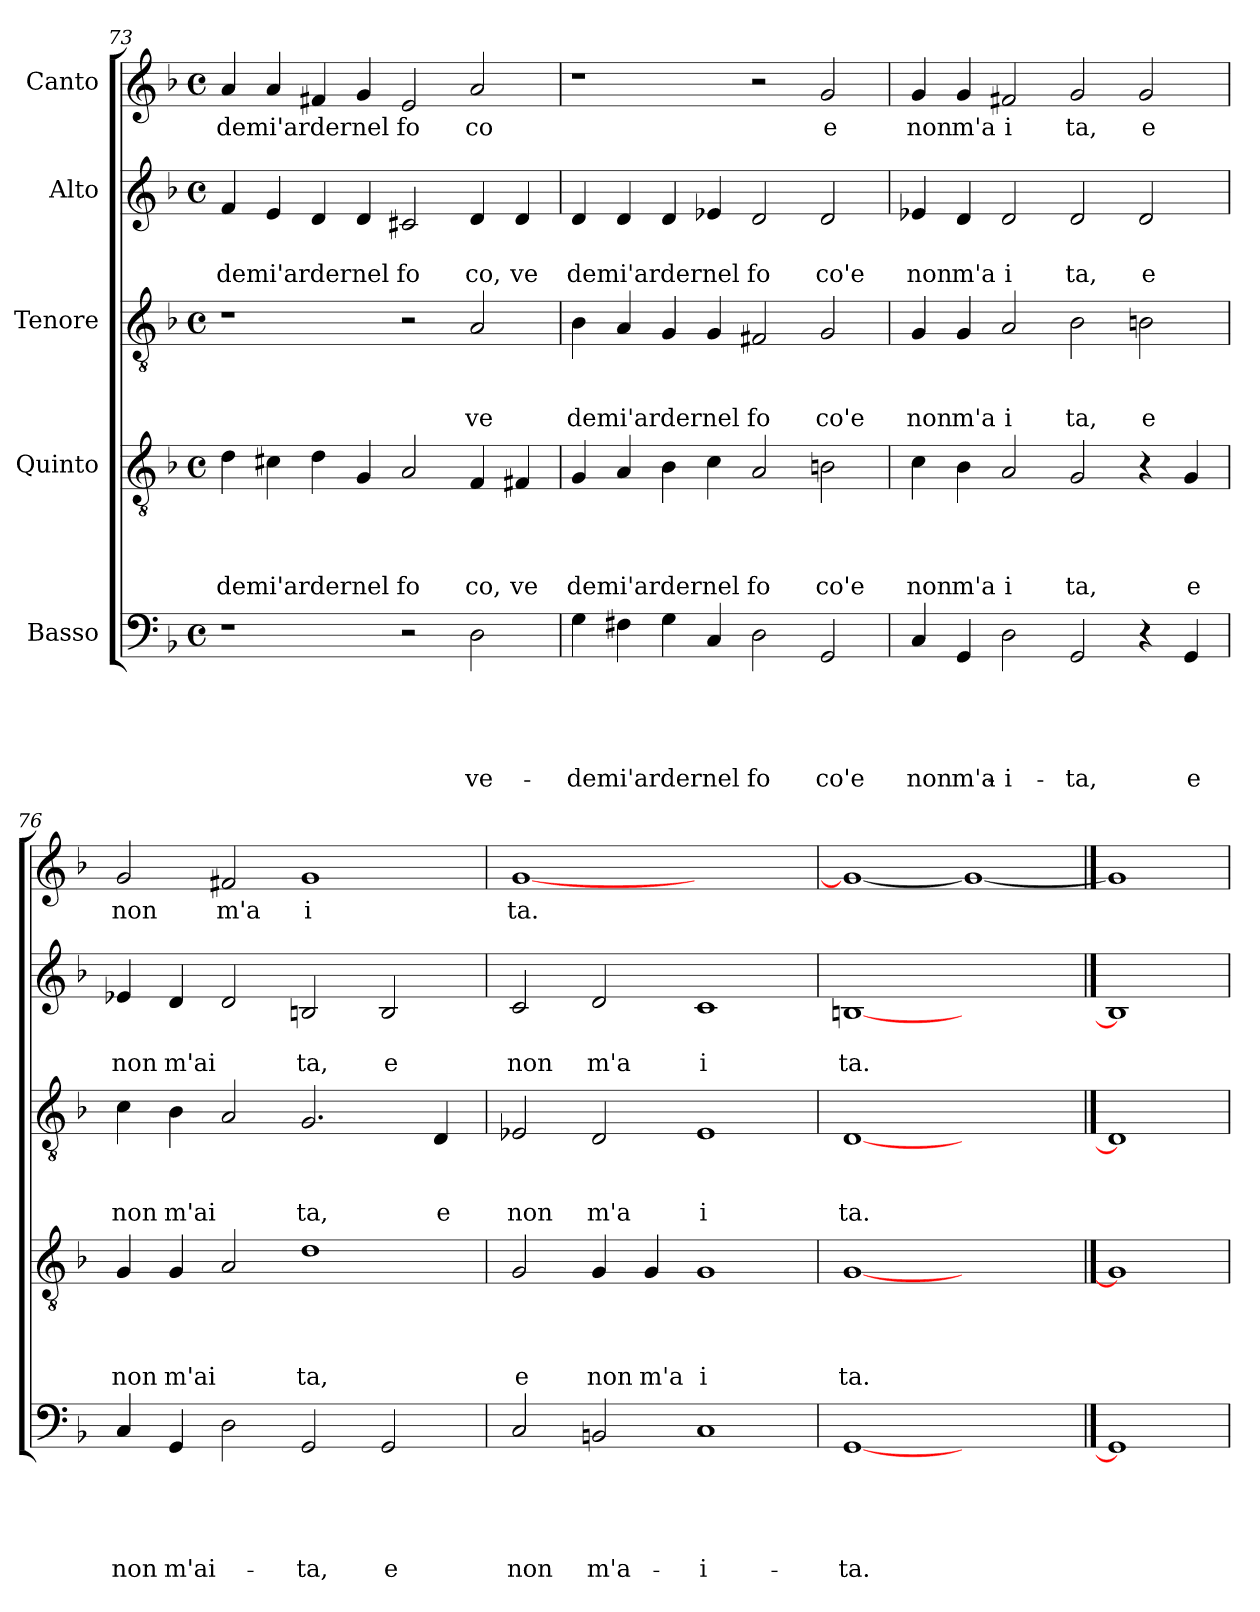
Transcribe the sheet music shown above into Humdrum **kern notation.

**kern	**text	**text	**text	**text	**text	**kern	**text	**text	**text	**text	**kern	**text	**text	**text	**kern	**text	**text	**kern	**text
*part5	*part5	*part5	*part5	*part5	*part5	*part4	*part4	*part4	*part4	*part4	*part3	*part3	*part3	*part3	*part2	*part2	*part2	*part1	*part1
*staff5	*staff5	*staff5	*staff5	*staff5	*staff5	*staff4	*staff4	*staff4	*staff4	*staff4	*staff3	*staff3	*staff3	*staff3	*staff2	*staff2	*staff2	*staff1	*staff1
*I"Basso	*	*	*	*	*	*I"Quinto	*	*	*	*	*I"Tenore	*	*	*	*I"Alto	*	*	*I"Canto	*
!!LO:LB:g=z
*clefF4	*	*	*	*	*	*clefGv2	*	*	*	*	*clefGv2	*	*	*	*clefG2	*	*	*clefG2	*
*k[b-]	*	*	*	*	*	*k[b-]	*	*	*	*	*k[b-]	*	*	*	*k[b-]	*	*	*k[b-]	*
*F:	*	*	*	*	*	*F:	*	*	*	*	*F:	*	*	*	*F:	*	*	*F:	*
*M4/4	*	*	*	*	*	*M4/4	*	*	*	*	*M4/4	*	*	*	*M4/4	*	*	*M4/4	*
*met(c)	*	*	*	*	*	*met(c)	*	*	*	*	*met(c)	*	*	*	*met(c)	*	*	*met(c)	*
=73	=73	=73	=73	=73	=73	=73	=73	=73	=73	=73	=73	=73	=73	=73	=73	=73	=73	=73	=73
!	!	!	!	!	!	!	!	!	!	!LO:LY:b	!	!	!	!	!	!	!LO:LY:b	!	!LO:LY:b
1r	.	.	.	.	.	4d\	.	.	.	demi'arder	1r	.	.	.	4f/	.	demi'arder	4a/	demi'arder
.	.	.	.	.	.	4c#X\	.	.	.	.	.	.	.	.	4e/	.	.	4a/	.
.	.	.	.	.	.	4d\	.	.	.	.	.	.	.	.	4d/	.	.	4f#X/	.
!	!	!	!	!	!	!	!	!	!	!LO:LY:b	!	!	!	!	!	!	!LO:LY:b	!	!LO:LY:b
.	.	.	.	.	.	4G/	.	.	.	nel	.	.	.	.	4d/	.	nel	4g/	nel
!	!	!	!	!	!	!	!	!	!	!LO:LY:b	!	!	!	!	!	!	!LO:LY:b	!	!LO:LY:b
2r	.	.	.	.	.	2A/	.	.	.	fo	2r	.	.	.	2c#X/	.	fo	2e/	fo
!	!	!	!	!	!LO:LY:b	!	!	!	!	!LO:LY:b	!	!	!	!LO:LY:b	!	!	!LO:LY:b	!	!LO:LY:b
2D\	.	.	.	.	ve-	4F/	.	.	.	co,	2A/	.	.	ve	4d/	.	co,	2a/	co
!	!	!	!	!	!	!	!	!	!	!LO:LY:b	!	!	!	!	!	!	!LO:LY:b	!	!
.	.	.	.	.	.	4F#X/	.	.	.	ve	.	.	.	.	4d/	.	ve	.	.
=74	=74	=74	=74	=74	=74	=74	=74	=74	=74	=74	=74	=74	=74	=74	=74	=74	=74	=74	=74
!	!	!	!	!	!LO:LY:b	!	!	!	!	!LO:LY:b	!	!	!	!LO:LY:b	!	!	!LO:LY:b	!	!
4G\	.	.	.	.	-demi'arder	4G/	.	.	.	demi'arder	4B-\	.	.	demi'arder	4d/	.	demi'arder	1r	.
4F#X\	.	.	.	.	.	4A/	.	.	.	.	4A/	.	.	.	4d/	.	.	.	.
4G\	.	.	.	.	.	4B-\	.	.	.	.	4G/	.	.	.	4d/	.	.	.	.
!	!	!	!	!	!LO:LY:b	!	!	!	!	!LO:LY:b	!	!	!	!LO:LY:b	!	!	!LO:LY:b	!	!
4C/	.	.	.	.	nel	4c\	.	.	.	nel	4G/	.	.	nel	4e-X/	.	nel	.	.
!	!	!	!	!	!LO:LY:b	!	!	!	!	!LO:LY:b	!	!	!	!LO:LY:b	!	!	!LO:LY:b	!	!
2D\	.	.	.	.	fo	2A/	.	.	.	fo	2F#X/	.	.	fo	2d/	.	fo	2r	.
!	!	!	!	!	!LO:LY:b	!	!	!	!	!LO:LY:b	!	!	!	!LO:LY:b	!	!	!LO:LY:b	!	!LO:LY:b
2GG/	.	.	.	.	co'e	2Bn\	.	.	.	co'e	2G/	.	.	co'e	2d/	.	co'e	2g/	e
=75	=75	=75	=75	=75	=75	=75	=75	=75	=75	=75	=75	=75	=75	=75	=75	=75	=75	=75	=75
!	!	!	!	!	!LO:LY:b	!	!	!	!	!LO:LY:b	!	!	!	!LO:LY:b	!	!	!LO:LY:b	!	!LO:LY:b
4C/	.	.	.	.	non	4c\	.	.	.	non	4G/	.	.	non	4e-X/	.	non	4g/	non
!	!	!	!	!	!LO:LY:b	!	!	!	!	!LO:LY:b	!	!	!	!LO:LY:b	!	!	!LO:LY:b	!	!LO:LY:b
4GG/	.	.	.	.	m'a-	4B-\	.	.	.	m'a	4G/	.	.	m'a	4d/	.	m'a	4g/	m'a
!	!	!	!	!	!LO:LY:b	!	!	!	!	!LO:LY:b	!	!	!	!LO:LY:b	!	!	!LO:LY:b	!	!LO:LY:b
2D\	.	.	.	.	-i-	2A/	.	.	.	i	2A/	.	.	i	2d/	.	i	2f#X/	i
!	!	!	!	!	!LO:LY:b	!	!	!	!	!LO:LY:b	!	!	!	!LO:LY:b	!	!	!LO:LY:b	!	!LO:LY:b
2GG/	.	.	.	.	-ta,	2G/	.	.	.	ta,	2B-\	.	.	ta,	2d/	.	ta,	2g/	ta,
!	!	!	!	!	!	!	!	!	!	!	!	!	!	!LO:LY:b	!	!	!LO:LY:b	!	!LO:LY:b
4r	.	.	.	.	.	4r	.	.	.	.	2Bn\	.	.	e	2d/	.	e	2g/	e
!	!	!	!	!	!LO:LY:b	!	!	!	!	!LO:LY:b	!	!	!	!	!	!	!	!	!
4GG/	.	.	.	.	e	4G/	.	.	.	e	.	.	.	.	.	.	.	.	.
=76	=76	=76	=76	=76	=76	=76	=76	=76	=76	=76	=76	=76	=76	=76	=76	=76	=76	=76	=76
!	!	!	!	!	!LO:LY:b	!	!	!	!	!LO:LY:b	!	!	!	!LO:LY:b	!	!	!LO:LY:b	!	!LO:LY:b
4C/	.	.	.	.	non	4G/	.	.	.	non	4c\	.	.	non	4e-X/	.	non	2g/	non
!	!	!	!	!	!LO:LY:b	!	!	!	!	!LO:LY:b	!	!	!	!LO:LY:b	!	!	!LO:LY:b	!	!
4GG/	.	.	.	.	m'ai-	4G/	.	.	.	m'ai	4B-\	.	.	m'ai	4d/	.	m'ai	.	.
!	!	!	!	!	!	!	!	!	!	!	!	!	!	!	!	!	!	!	!LO:LY:b
2D\	.	.	.	.	.	2A/	.	.	.	.	2A/	.	.	.	2d/	.	.	2f#X/	m'a
!	!	!	!	!	!LO:LY:b	!	!	!	!	!LO:LY:b	!	!	!	!LO:LY:b	!	!	!LO:LY:b	!	!LO:LY:b
2GG/	.	.	.	.	-ta,	1d	.	.	.	ta,	2.G/	.	.	ta,	2Bn/	.	ta,	1g	i
!	!	!	!	!	!LO:LY:b	!	!	!	!	!	!	!	!	!	!	!	!LO:LY:b	!	!
2GG/	.	.	.	.	e	.	.	.	.	.	.	.	.	.	2B/	.	e	.	.
!	!	!	!	!	!	!	!	!	!	!	!	!	!	!LO:LY:b	!	!	!	!	!
.	.	.	.	.	.	.	.	.	.	.	4D/	.	.	e	.	.	.	.	.
=77	=77	=77	=77	=77	=77	=77	=77	=77	=77	=77	=77	=77	=77	=77	=77	=77	=77	=77	=77
!	!	!	!	!	!LO:LY:b	!	!	!	!	!LO:LY:b	!	!	!	!LO:LY:b	!	!	!LO:LY:b	!	!LO:LY:b
2C/	.	.	.	.	non	2G/	.	.	.	e	2E-X/	.	.	non	2c/	.	non	[<1g	ta.
!	!	!	!	!	!LO:LY:b	!	!	!	!	!LO:LY:b	!	!	!	!LO:LY:b	!	!	!LO:LY:b	!	!
2BBn/	.	.	.	.	m'a-	4G/	.	.	.	non	2D/	.	.	m'a	2d/	.	m'a	.	.
!	!	!	!	!	!	!	!	!	!	!LO:LY:b	!	!	!	!	!	!	!	!	!
.	.	.	.	.	.	4G/	.	.	.	m'a	.	.	.	.	.	.	.	.	.
!	!	!	!	!	!LO:LY:b	!	!	!	!	!LO:LY:b	!	!	!	!LO:LY:b	!	!	!LO:LY:b	!	!
1C	.	.	.	.	-i-	1G	.	.	.	i	1E-	.	.	i	1c	.	i	1ryy	.
=78	=78	=78	=78	=78	=78	=78	=78	=78	=78	=78	=78	=78	=78	=78	=78	=78	=78	=78	=78
!	!	!	!	!	!LO:LY:b	!	!	!	!	!LO:LY:b	!	!	!	!LO:LY:b	!	!	!LO:LY:b	!	!
[1GG	.	.	.	.	-ta.	[1G	.	.	.	ta.	[1D	.	.	ta.	[1Bn	.	ta.	1g_	.
1ryy	.	.	.	.	.	1ryy	.	.	.	.	1ryy	.	.	.	1ryy	.	.	1g_	.
==79	==79	==79	==79	==79	==79	==79	==79	==79	==79	==79	==79	==79	==79	==79	==79	==79	==79	==79	==79
1GG]	.	.	.	.	.	1G]	.	.	.	.	1D]	.	.	.	1B]	.	.	1g]	.
=	=	=	=	=	=	=	=	=	=	=	=	=	=	=	=	=	=	=	=
*-	*-	*-	*-	*-	*-	*-	*-	*-	*-	*-	*-	*-	*-	*-	*-	*-	*-	*-	*-
